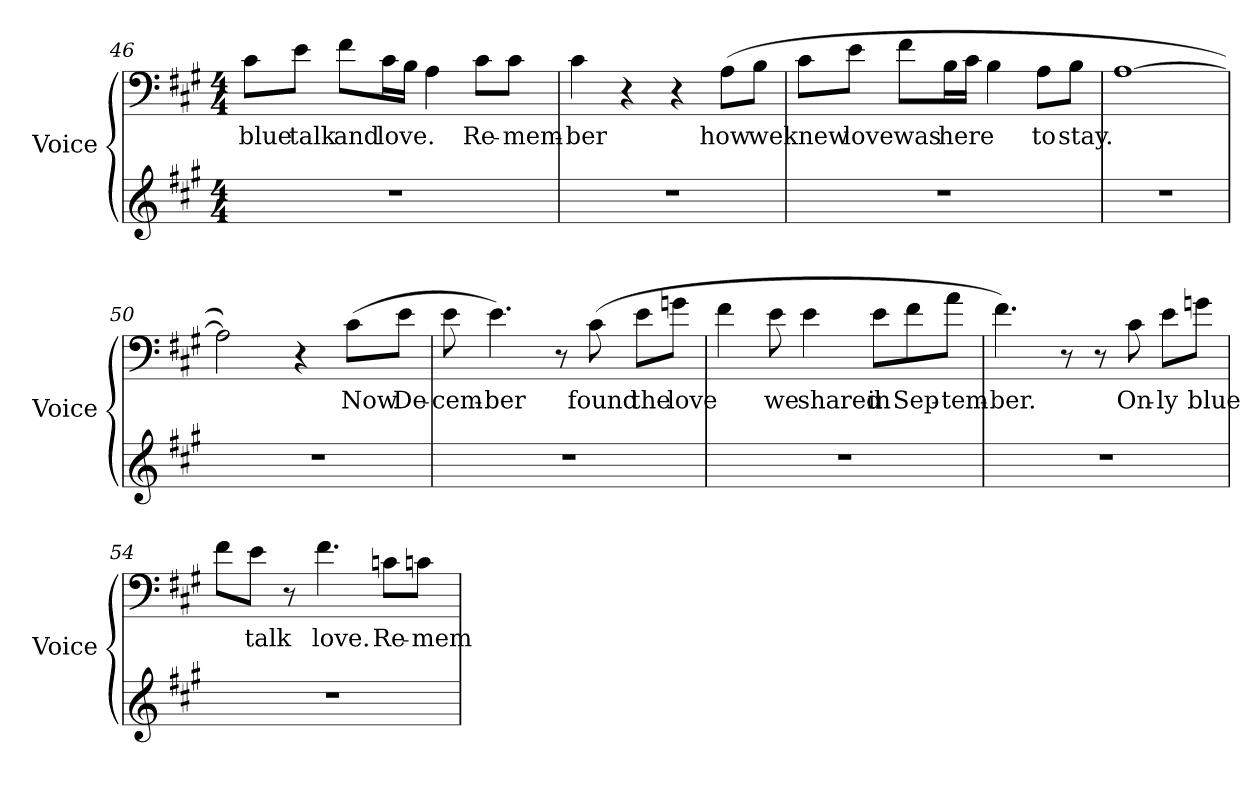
**kern	**kern	**text
*part2	*part1	*part1
*staff2	*staff1	*staff1
*I"Voice	*I"Voice	*
*I'Voice	*I'Voice	*
!!LO:LB:g=z
*clefG2	*clefF4	*
*k[f#c#g#]	*k[f#c#g#]	*
*A:	*A:	*
*M4/4	*M4/4	*
=46	=46	=46
!	!	!LO:LY:b:color=#000000
1r	8c#i\L	blue
!	!	!LO:LY:b:color=#000000
.	8ei\J	talk
!	!	!LO:LY:b:color=#000000
.	8f#i\L	and
!	!	!LO:LY:b:color=#000000
.	16c#i\L	love.
.	16Bi\JJ	.
.	4Ai\	.
!	!	!LO:LY:b:color=#000000
.	8c#i\L	Re-
!	!	!LO:LY:b:color=#000000
.	8c#i\J	-mem-
=47	=47	=47
!	!	!LO:LY:b:color=#000000
1r	4c#i\	-ber
.	4r	.
.	4r	.
!	!	!LO:LY:b:color=#000000
.	(8Ai\L	how
!	!	!LO:LY:b:color=#000000
.	8Bi\J	we
=48	=48	=48
!	!	!LO:LY:b:color=#000000
1r	8c#i\L	knew
!	!	!LO:LY:b:color=#000000
.	8ei\J	love
!	!	!LO:LY:b:color=#000000
.	8f#i\L	was
!	!	!LO:LY:b:color=#000000
.	16Bi\L	here
.	16c#i\JJ	.
.	4Bi\	.
!	!	!LO:LY:b:color=#000000
.	8Ai\L	to
!	!	!LO:LY:b:color=#000000
.	8Bi\J	stay.
=49	=49	=49
1r	[1Ai	.
!!LO:LB:g=z
=50	=50	=50
1r	2Ai\])	.
.	4r	.
!	!	!LO:LY:b:color=#000000
.	(8c#i\L	Now
!	!	!LO:LY:b:color=#000000
.	8ei\J	De-
=51	=51	=51
!	!	!LO:LY:b:color=#000000
1r	8ei\	-cem-
!	!	!LO:LY:b:color=#000000
.	4.ei\)	-ber
.	8r	.
!	!	!LO:LY:b:color=#000000
.	(8c#i\	found
!	!	!LO:LY:b:color=#000000
.	8ei\L	the
!	!	!LO:LY:b:color=#000000
.	8gni\J	love
=52	=52	=52
1r	4f#i\	.
!	!	!LO:LY:b:color=#000000
.	8ei\	we
!	!	!LO:LY:b:color=#000000
.	4ei\	shared
!	!	!LO:LY:b:color=#000000
.	8ei\L	in
!	!	!LO:LY:b:color=#000000
.	8f#i\	Sep-
!	!	!LO:LY:b:color=#000000
.	8ai\J	-tem-
=53	=53	=53
!	!	!LO:LY:b:color=#000000
1r	4.f#i\)	-ber.
.	8r	.
.	8r	.
!	!	!LO:LY:b:color=#000000
.	8c#i\	On-
!	!	!LO:LY:b:color=#000000
.	8ei\L	-ly
!	!	!LO:LY:b:color=#000000
.	8gni\J	blue
!!LO:LB:g=z
=54	=54	=54
1r	8f#i\L	.
!	!	!LO:LY:b:color=#000000
.	8ei\J	talk
.	8r	.
!	!	!LO:LY:b:color=#000000
.	4.f#i\	love.
!	!	!LO:LY:b:color=#000000
.	8cni\L	Re-
!	!	!LO:LY:b:color=#000000
.	8cni\J	-mem-
=	=	=
*-	*-	*-
